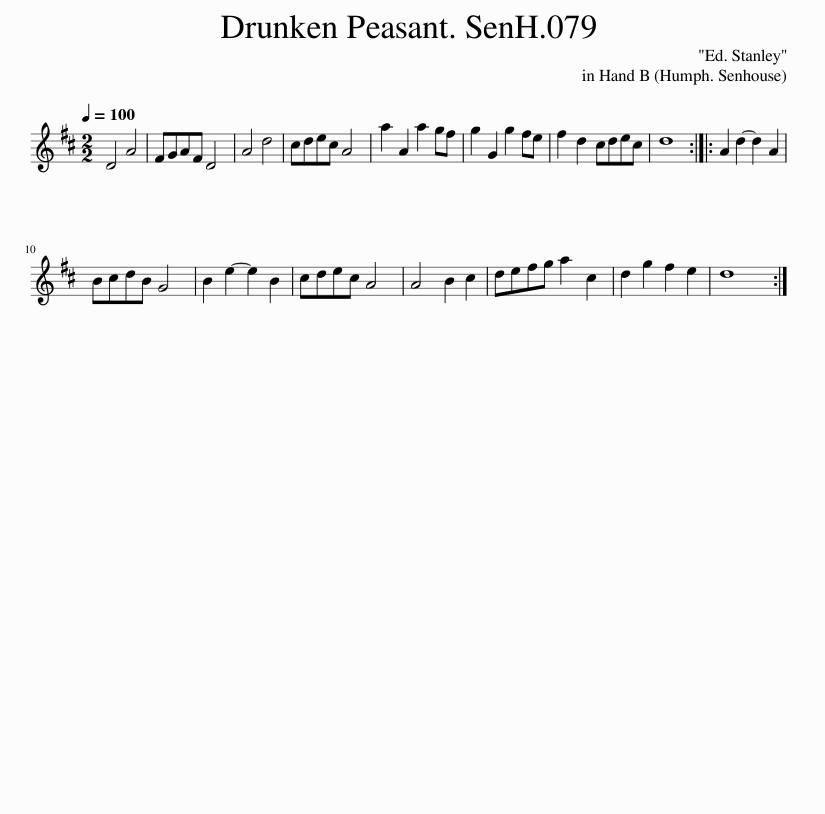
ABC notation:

X:1
L:1/8
Q:1/4=100
M:2/2
I:linebreak $
K:D
V:1 treble
V:1
 D4 A4 | FGAF D4 | A4 d4 | cdec A4 | a2 A2 a2 gf | %5
 g2 G2 g2 fe | f2 d2 cdec | d8 :: A2 d2- d2 A2 |$ BcdB G4 | %10
 B2 e2- e2 B2 | cdec A4 | A4 B2 c2 | defg a2 c2 | d2 g2 f2 e2 | %15
 d8 :| %16
